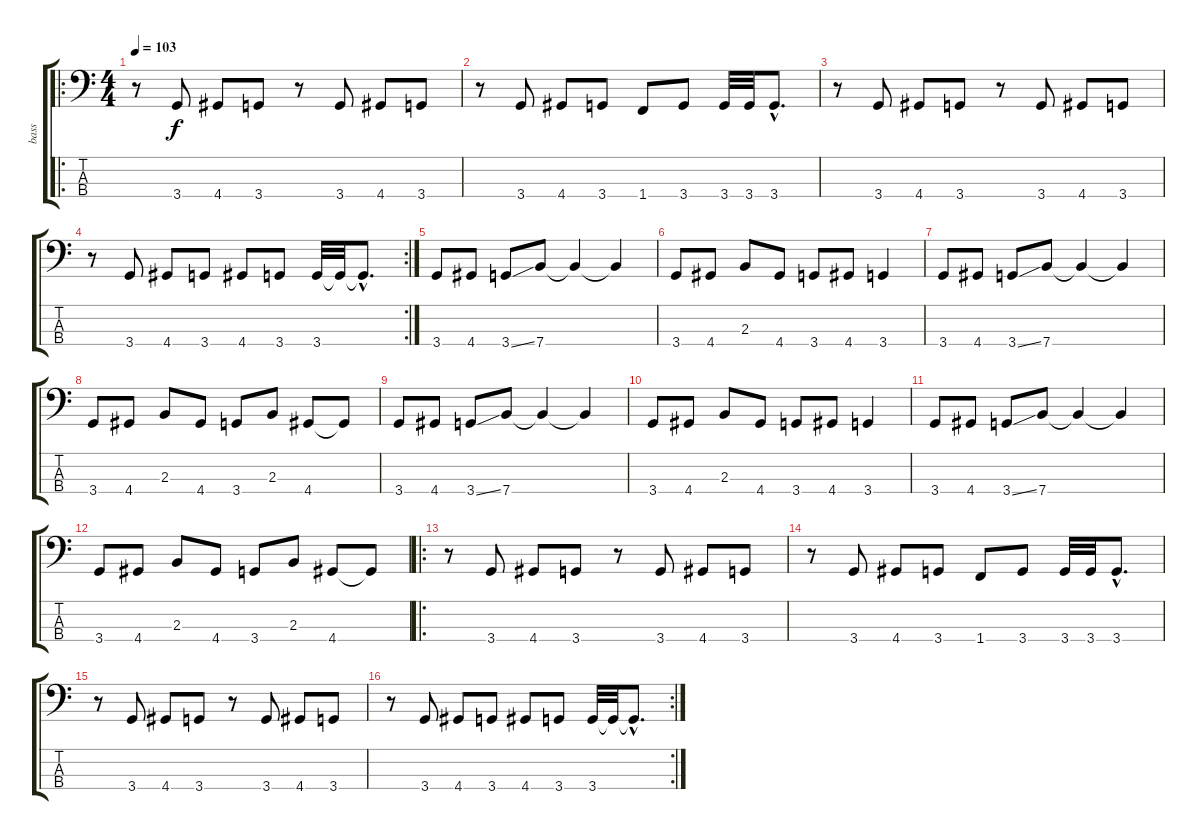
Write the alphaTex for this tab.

\track ("bass" "bass") {instrument electricbassfinger}
\staff {score tabs}
\tuning (G2 D2 A1 E1) {hide}
\ro
\ts (4 4)
\tempo 103
\clef f4
\ks c
r.8{dy f} 3.4.8 4.4.8 3.4.8 r.8 3.4.8 4.4.8 3.4.8 |
r.8 3.4.8 4.4.8 3.4.8 1.4.8 3.4.8 3.4.32 3.4.32 3.4{hac}.8{d} |
r.8 3.4.8 4.4.8 3.4.8 r.8 3.4.8 4.4.8 3.4.8 |
\rc 2
r.8 3.4.8 4.4.8 3.4.8 4.4.8 3.4.8 3.4.32 3.4{t}.32 3.4{hac t}.8{d} |
3.4.8 4.4.8 3.4{ss}.8 7.4.8 7.4{t}.4 7.4{t}.4 |
3.4.8 4.4.8 2.3.8 4.4.8 3.4.8 4.4.8 3.4.4 |
3.4.8 4.4.8 3.4{ss}.8 7.4.8 7.4{t}.4 7.4{t}.4 |
3.4.8 4.4.8 2.3.8 4.4.8 3.4.8 2.3.8 4.4.8 4.4{t}.8 |
3.4.8 4.4.8 3.4{ss}.8 7.4.8 7.4{t}.4 7.4{t}.4 |
3.4.8 4.4.8 2.3.8 4.4.8 3.4.8 4.4.8 3.4.4 |
3.4.8 4.4.8 3.4{ss}.8 7.4.8 7.4{t}.4 7.4{t}.4 |
3.4.8 4.4.8 2.3.8 4.4.8 3.4.8 2.3.8 4.4.8 4.4{t}.8 |
\ro
r.8 3.4.8 4.4.8 3.4.8 r.8 3.4.8 4.4.8 3.4.8 |
r.8 3.4.8 4.4.8 3.4.8 1.4.8 3.4.8 3.4.32 3.4.32 3.4{hac}.8{d} |
r.8 3.4.8 4.4.8 3.4.8 r.8 3.4.8 4.4.8 3.4.8 |
\rc 2
r.8 3.4.8 4.4.8 3.4.8 4.4.8 3.4.8 3.4.32 3.4{t}.32 3.4{hac t}.8{d}
